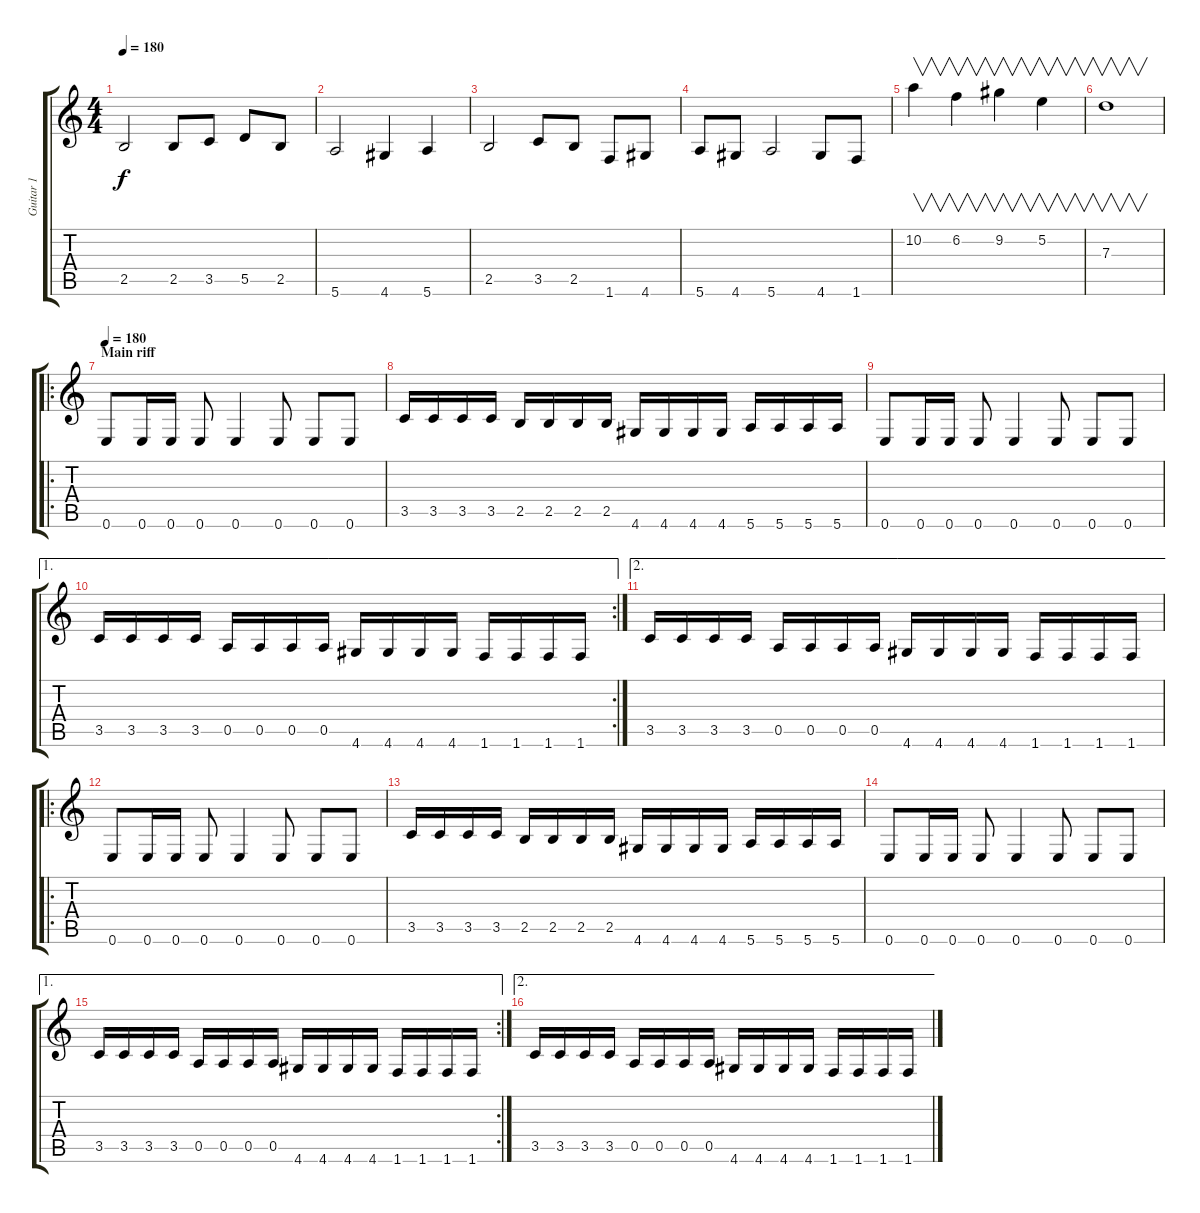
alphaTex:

\track ("Guitar 1" "Guitar 1") {instrument distortionguitar}
\staff {score tabs}
\tuning (E4 B3 G3 D3 A2 E2) {hide}
\ts (4 4)
\tempo 180
\clef g2
\ks c
2.5.2{dy f} 2.5.8 3.5.8 5.5.8 2.5.8 |
5.6.2 4.6.4 5.6.4 |
2.5.2 3.5.8 2.5.8 1.6.8 4.6.8 |
5.6.8 4.6.8 5.6.2 4.6.8 1.6.8 |
10.2.4{v} 6.2.4{v} 9.2.4{v} 5.2.4{v} |
7.3.1{v} |
\ro
\section ("" "Main riff")
\tempo 180
0.6.8 0.6.16 0.6.16 0.6.8 0.6.4 0.6.8 0.6.8 0.6.8 |
3.5.16 3.5.16 3.5.16 3.5.16 2.5.16 2.5.16 2.5.16 2.5.16 4.6.16 4.6.16 4.6.16 4.6.16 5.6.16 5.6.16 5.6.16 5.6.16 |
0.6.8 0.6.16 0.6.16 0.6.8 0.6.4 0.6.8 0.6.8 0.6.8 |
\ae 1
\rc 2
3.5.16 3.5.16 3.5.16 3.5.16 0.5.16 0.5.16 0.5.16 0.5.16 4.6.16 4.6.16 4.6.16 4.6.16 1.6.16 1.6.16 1.6.16 1.6.16 |
\ae 2
3.5.16 3.5.16 3.5.16 3.5.16 0.5.16 0.5.16 0.5.16 0.5.16 4.6.16 4.6.16 4.6.16 4.6.16 1.6.16 1.6.16 1.6.16 1.6.16 |
\ro
0.6.8 0.6.16 0.6.16 0.6.8 0.6.4 0.6.8 0.6.8 0.6.8 |
3.5.16 3.5.16 3.5.16 3.5.16 2.5.16 2.5.16 2.5.16 2.5.16 4.6.16 4.6.16 4.6.16 4.6.16 5.6.16 5.6.16 5.6.16 5.6.16 |
0.6.8 0.6.16 0.6.16 0.6.8 0.6.4 0.6.8 0.6.8 0.6.8 |
\ae 1
\rc 2
3.5.16 3.5.16 3.5.16 3.5.16 0.5.16 0.5.16 0.5.16 0.5.16 4.6.16 4.6.16 4.6.16 4.6.16 1.6.16 1.6.16 1.6.16 1.6.16 |
\ae 2
3.5.16 3.5.16 3.5.16 3.5.16 0.5.16 0.5.16 0.5.16 0.5.16 4.6.16 4.6.16 4.6.16 4.6.16 1.6.16 1.6.16 1.6.16 1.6.16
